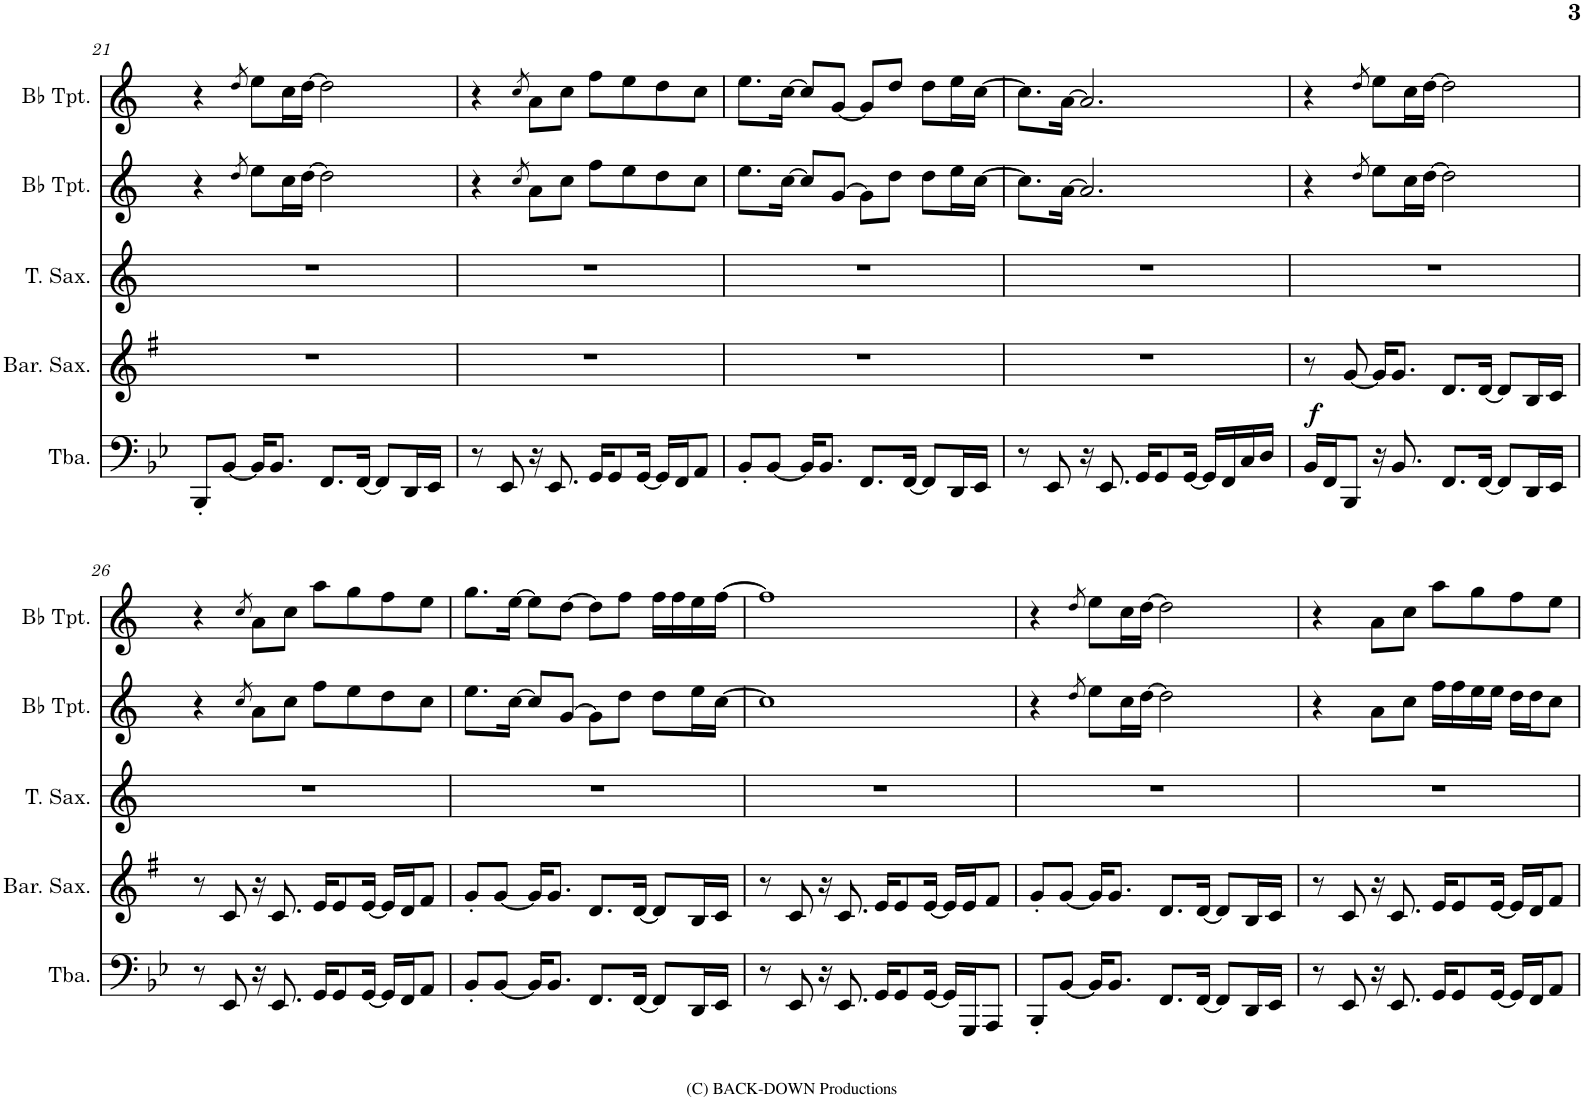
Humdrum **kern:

**kern	**kern	**dynam	**kern	**kern	**kern
*part5	*part4	*part4	*part3	*part2	*part1
*staff5	*staff4	*staff4	*staff3	*staff2	*staff1
*I"Tuba	*I"Baritone Saxophone	*	*I"Tenor Saxophone	*I"Bb Trumpet	*I"Bb Trumpet
*I'Tba.	*I'Bar. Sax.	*	*I'T. Sax.	*I'Bb Tpt.	*I'Bb Tpt.
!!LO:PB:g=z
*clefF4	*clefG2	*	*clefG2	*clefG2	*clefG2
*	*Trd12c21	*	*Trd8c14	*Trd1c2	*Trd1c2
*k[b-e-]	*k[f#]	*	*k[]	*k[]	*k[]
*M4/4	*M4/4	*	*M4/4	*M4/4	*M4/4
=21	=21	=21	=21	=21	=21
8BBB-'/L	1r	.	1r	4r	4r
[8BB-/J	.	.	.	.	.
.	.	.	.	8qdd/	8qdd/
16BB-/KL]	.	.	.	8ee\L	8ee\L
8.BB-/J	.	.	.	.	.
.	.	.	.	16cc\L	16cc\L
.	.	.	.	[16dd\JJ	[16dd\JJ
8.FF/L	.	.	.	2dd\]	2dd\]
[16FF/Jk	.	.	.	.	.
8FF/L]	.	.	.	.	.
16DD/L	.	.	.	.	.
16EE-/JJ	.	.	.	.	.
=22	=22	=22	=22	=22	=22
8r	1r	.	1r	4r	4r
8EE-/	.	.	.	.	.
.	.	.	.	8qcc/	8qcc/
16r	.	.	.	8a\L	8a\L
8.EE-/	.	.	.	.	.
.	.	.	.	8cc\J	8cc\J
16GG/KL	.	.	.	8ff\L	8ff\L
8GG/	.	.	.	.	.
.	.	.	.	8ee\	8ee\
[16GG/Jk	.	.	.	.	.
16GG/LL]	.	.	.	8dd\	8dd\
16FF/J	.	.	.	.	.
8AA/J	.	.	.	8cc\J	8cc\J
=23	=23	=23	=23	=23	=23
8BB-'/L	1r	.	1r	8.ee\L	8.ee\L
[8BB-/J	.	.	.	.	.
.	.	.	.	[16cc\Jk	[16cc\Jk
16BB-/KL]	.	.	.	8cc/L]	8cc/L]
8.BB-/J	.	.	.	.	.
.	.	.	.	[8g/J	[8g/J
8.FF/L	.	.	.	8g\L]	8g/L]
.	.	.	.	8dd\J	8dd/J
[16FF/Jk	.	.	.	.	.
8FF/L]	.	.	.	8dd\L	8dd\L
16DD/L	.	.	.	16ee\L	16ee\L
16EE-/JJ	.	.	.	[16cc\JJ	[16cc\JJ
=24	=24	=24	=24	=24	=24
8r	1r	.	1r	8.cc\L]	8.cc\L]
8EE-/	.	.	.	.	.
.	.	.	.	[16a\Jk	[16a\Jk
16r	.	.	.	2.a/]	2.a/]
8.EE-/	.	.	.	.	.
16GG/KL	.	.	.	.	.
8GG/	.	.	.	.	.
[16GG/Jk	.	.	.	.	.
16GG/LL]	.	.	.	.	.
16FF/	.	.	.	.	.
16C/	.	.	.	.	.
16D/JJ	.	.	.	.	.
=25	=25	=25	=25	=25	=25
!	!	!LO:DY:b	!	!	!
16BB-/LL	8r	f	1r	4r	4r
16FF/J	.	.	.	.	.
8BBB-/J	[8g/	.	.	.	.
.	.	.	.	8qdd/	8qdd/
16r	16g/KL]	.	.	8ee\L	8ee\L
8.BB-/	8.g/J	.	.	.	.
.	.	.	.	16cc\L	16cc\L
.	.	.	.	[16dd\JJ	[16dd\JJ
8.FF/L	8.d/L	.	.	2dd\]	2dd\]
[16FF/Jk	[16d/Jk	.	.	.	.
8FF/L]	8d/L]	.	.	.	.
16DD/L	16B/L	.	.	.	.
16EE-/JJ	16c/JJ	.	.	.	.
!!LO:LB:g=z
=26	=26	=26	=26	=26	=26
8r	8r	.	1r	4r	4r
8EE-/	8c/	.	.	.	.
.	.	.	.	8qcc/	8qcc/
16r	16r	.	.	8a\L	8a\L
8.EE-/	8.c/	.	.	.	.
.	.	.	.	8cc\J	8cc\J
16GG/KL	16e/KL	.	.	8ff\L	8aa\L
8GG/	8e/	.	.	.	.
.	.	.	.	8ee\	8gg\
[16GG/Jk	[16e/Jk	.	.	.	.
16GG/LL]	16e/LL]	.	.	8dd\	8ff\
16FF/J	16d/J	.	.	.	.
8AA/J	8f#/J	.	.	8cc\J	8ee\J
=27	=27	=27	=27	=27	=27
8BB-'/L	8g'/L	.	1r	8.ee\L	8.gg\L
[8BB-/J	[8g/J	.	.	.	.
.	.	.	.	[16cc\Jk	[16ee\Jk
16BB-/KL]	16g/KL]	.	.	8cc/L]	8ee\L]
8.BB-/J	8.g/J	.	.	.	.
.	.	.	.	[8g/J	[8dd\J
8.FF/L	8.d/L	.	.	8g\L]	8dd\L]
.	.	.	.	8dd\J	8ff\J
[16FF/Jk	[16d/Jk	.	.	.	.
8FF/L]	8d/L]	.	.	8dd\L	16ff\LL
.	.	.	.	.	16ff\
16DD/L	16B/L	.	.	16ee\L	16ee\
16EE-/JJ	16c/JJ	.	.	[16cc\JJ	[16ff\JJ
=28	=28	=28	=28	=28	=28
8r	8r	.	1r	1cc]	1ff]
8EE-/	8c/	.	.	.	.
16r	16r	.	.	.	.
8.EE-/	8.c/	.	.	.	.
16GG/KL	16e/KL	.	.	.	.
8GG/	8e/	.	.	.	.
[16GG/Jk	[16e/Jk	.	.	.	.
16GG/LL]	16e/LL]	.	.	.	.
16GGG/J	16e/J	.	.	.	.
8AAA/J	8f#/J	.	.	.	.
=29	=29	=29	=29	=29	=29
8BBB-'/L	8g'/L	.	1r	4r	4r
[8BB-/J	[8g/J	.	.	.	.
.	.	.	.	8qdd/	8qdd/
16BB-/KL]	16g/KL]	.	.	8ee\L	8ee\L
8.BB-/J	8.g/J	.	.	.	.
.	.	.	.	16cc\L	16cc\L
.	.	.	.	[16dd\JJ	[16dd\JJ
8.FF/L	8.d/L	.	.	2dd\]	2dd\]
[16FF/Jk	[16d/Jk	.	.	.	.
8FF/L]	8d/L]	.	.	.	.
16DD/L	16B/L	.	.	.	.
16EE-/JJ	16c/JJ	.	.	.	.
=30	=30	=30	=30	=30	=30
8r	8r	.	1r	4r	4r
8EE-/	8c/	.	.	.	.
16r	16r	.	.	8a\L	8a\L
8.EE-/	8.c/	.	.	.	.
.	.	.	.	8cc\J	8cc\J
16GG/KL	16e/KL	.	.	16ff\LL	8aa\L
8GG/	8e/	.	.	16ff\	.
.	.	.	.	16ee\	8gg\
[16GG/Jk	[16e/Jk	.	.	16ee\JJ	.
16GG/LL]	16e/LL]	.	.	16dd\LL	8ff\
16FF/J	16d/J	.	.	16dd\J	.
8AA/J	8f#/J	.	.	8cc\J	8ee\J
=	=	=	=	=	=
*-	*-	*-	*-	*-	*-
